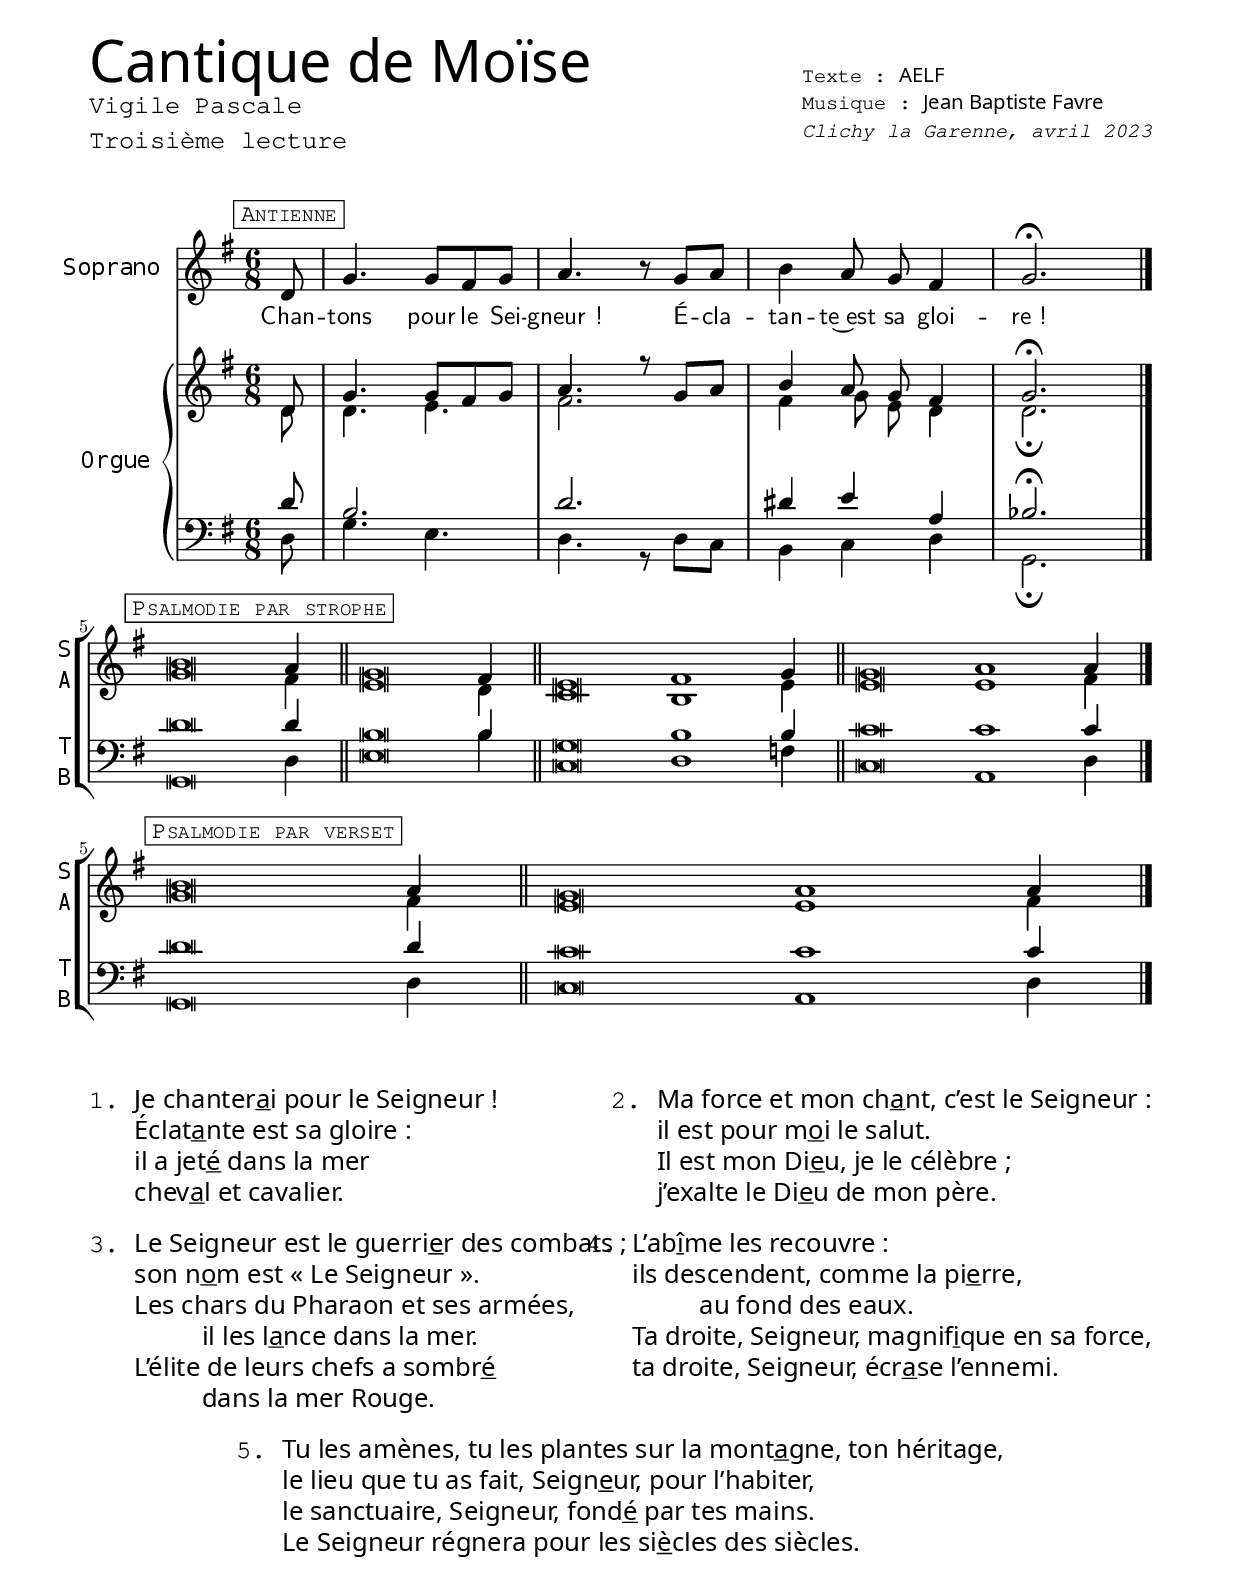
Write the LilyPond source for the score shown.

\version "2.24.1"
\language "english"
\include "../libs/commonFunctions.ily"

tempoVerseRallentando = {
  \set Score.tempoHideNote = ##t
  \tempo 4=60
}
tempoVerseAcelerando = {
  \set Score.tempoHideNote = ##t
  \tempo 2=120
}

scoreHeader = \header {
  title = "Cantique de Moïse"
  subtitle = \markup { \column { "Vigile Pascale" "Troisième lecture" }}
  composer = "Jean Baptiste Favre"
  poet = "AELF"
  date = "Clichy la Garenne, avril 2023"
}

global = {
  \key g \major
  \time 6/8
}

%%%%%%%%%%%%%%%%%%%%%%%%%%%%%%
%%%%%%%%%% Antiphon %%%%%%%%%%
%%%%%%%%%%%%%%%%%%%%%%%%%%%%%%

antiphonRythm = {
 \partial 8 s8 s4.*4 s4.*4 \bar "|." \break
}
antiphonMusicSoprano = \relative c' {
  \markCustom "Antienne"
  d8 g4. g8 fs g a4. r8 g a b4 a8 g fs4 g2.
  }

antiphonMusicAlto = \relative c' {
  d8 d4. e fs2. fs4 g8 e d4 d2.
  }

antiphonMusicTenor =  \relative c' {
  d8 b2. d2. ds4 e a, bf2.
  }

antiphonMusicBass =  \relative c {
  d8 g4. e d4. r8 d8 c b4 c d g,2.
  }

antiphonLyrics = \lyricmode {
  Chan -- tons pour le Sei -- gneur&nbsp;!
  É -- cla -- tan -- te~est sa gloi -- re&nbsp;!
  }

antiphonLyricsSoprano = \antiphonLyrics
antiphonLyricsAlto = \antiphonLyrics
antiphonLyricsTenor = \antiphonLyrics
antiphonLyricsBass = \antiphonLyrics

%%%%%%%%%%%%%%%%%%%%%%%%%%%%%%%%%%%%%%%%%%%%%%
%%%%%%%%%%          Verses          %%%%%%%%%%
%%%%%%%%%%%%%%%%%%%%%%%%%%%%%%%%%%%%%%%%%%%%%%
verseStropheRythm = {
  \accidentalStyle forget
  \once \override Score.RehearsalMark.break-align-symbols = #'(clef)
  \markCustom "Psalmodie par strophe" \cadenzaOn
  \tempoVerseAcelerando s\breve \tempoVerseRallentando s4 \bar "||"
  \tempoVerseAcelerando s\breve \tempoVerseRallentando s4 \bar "||"
  \tempoVerseAcelerando s\breve s1 \tempoVerseRallentando s4 \bar "||"
  \tempoVerseAcelerando s\breve s1 \tempoVerseRallentando s4 \bar "|." \break
}
verseRythm = {
  \markCustom "Psalmodie par verset" \cadenzaOn
  \tempoVerseAcelerando s\breve \tempoVerseRallentando s4 \bar "||"
  \tempoVerseAcelerando s\breve s1 \tempoVerseRallentando s4 \bar "|."
}
verseStropheMusicSoprano = \relative c'' {
  b\breve a4
  g\breve fs4
  e\breve fs1 g4
  g\breve a1 a4
  }
verseMusicSoprano = \relative c'' {
  b\breve a4
  g\breve a1 a4
  }
verseStropheMusicAlto = \relative c'' {
  g\breve fs4
  e\breve d4
  c\breve b1 e4
  e\breve e1 fs4
  }
verseMusicAlto = \relative c'' {
  g\breve fs4
  e\breve e1 fs4
  }

verseStropheMusicTenor = \relative c' {
  d\breve d4
  b\breve b4
  g\breve b1 b4
  c\breve c1 c4
  }
verseMusicTenor = \relative c' {
  d\breve d4
  c\breve c1 c4
  }

verseStropheMusicBass = \relative c {
  g\breve d'4
  e\breve b'4
  c,\breve d1 f4
  c\breve a1 d4
  }
verseMusicBass = \relative c {
  g\breve d'4
  c\breve a1 d4
  }

verseLyrics = \markuplist {
  \override #'(font-family . sans)
  \override #'(font-size . 1)
  \left-column {
    \fill-line {
      \left-column{
        \concat { \typewriter "1. " "Je chanter" \underline a "i pour le Seigneur&nbsp;!"}
        \concat { \typewriter "   " "Éclat" \underline a "nte est sa gloire&nbsp;:"}
        \concat { \typewriter "   " "il a jet" \underline é " dans la mer"}
        \concat { \typewriter "   " "chev" \underline a "l et cavalier."}
      }
      \left-column {
        \concat { \typewriter "2. " "Ma force et mon ch" \underline a "nt, c’est le Seigneur&nbsp;:"}
        \concat { \typewriter "   " "il est pour m" \underline o "i le salut."}
        \concat { \typewriter "   " "Il est mon Di" \underline e "u, je le célèbre&nbsp;;"}
        \concat { \typewriter "   " "j’exalte le Di" \underline e "u de mon père."}
      }
    }
    \vspace #0.8
    \fill-line {
      \left-column {
        \concat { \typewriter "3. " "Le Seigneur est le guerri" \underline e "r des combats&nbsp;;"}
        \concat { \typewriter "   " "son n" \underline o "m est «&nbsp;Le Seigneur&nbsp;»."}
        \concat { \typewriter "   " "Les chars du Pharaon et ses armées,"}
        \concat { \typewriter "   " "&nbsp;&nbsp;&nbsp;&nbsp;&nbsp;&nbsp;&nbsp;&nbsp;&nbsp;&nbsp;il les l" \underline a "nce dans la mer."}
        \concat { \typewriter "   " "L’élite de leurs chefs a sombr" \underline é}
        \concat { \typewriter "   " "&nbsp;&nbsp;&nbsp;&nbsp;&nbsp;&nbsp;&nbsp;&nbsp;&nbsp;&nbsp;dans la mer Rouge."}
      }
      \column {
        \concat { \typewriter "4. " "L’ab" \underline î "me les recouvre&nbsp;:"}
        \concat { \typewriter "   " "ils descendent, comme la pi" \underline e "rre,"}
        \concat { \typewriter "   " "&nbsp;&nbsp;&nbsp;&nbsp;&nbsp;&nbsp;&nbsp;&nbsp;&nbsp;&nbsp;au fond des eaux."}
        \concat { \typewriter "   " "Ta droite, Seigneur, magnif" \underline i "que en sa force,"}
        \concat { \typewriter "   " "ta droite, Seigneur, écr" \underline a "se l’ennemi."}
      }
    }
    \vspace #0.8
    \fill-line {
      \column {
        \concat { \typewriter "5. " "Tu les amènes, tu les plantes sur la mont" \underline a "gne, ton héritage,"}
        \concat { \typewriter "   " "le lieu que tu as fait, Seign" \underline e "ur, pour l’habiter,"}
        \concat { \typewriter "   " "le sanctuaire, Seigneur, fond" \underline é " par tes mains."}
        \concat { \typewriter "   " "Le Seigneur régnera pour les si" \underline è "cles des siècles."}
      }
    }
  }
}
%%%%%%%%%%%%%%%%%%%%%%%%%%%%%%%%%%%%%%%%%%%%%%%%%%%%%%%%%%%%%%%%%%%%%
%%%%%%%%%%%%%%%%%%%          Draw score          %%%%%%%%%%%%%%%%%%%%
%%%%%%%%%%%%%%%%%%%%%%%%%%%%%%%%%%%%%%%%%%%%%%%%%%%%%%%%%%%%%%%%%%%%%
% Load Piano settings & layout
partition = {
  <<
    % Antienne à 4 voix mixtes
    %\include "../libs/layouts/commonAntiphonFourVoices.ily"
    \new ChoirStaff = "Antophon4Voices" <<
      \new Staff = "AntiphonSopranoStaff" <<
        \once \override Staff.VerticalAxisGroup.remove-first = ##t
        \set Staff.instrumentName = "Soprano"
        \clef "treble"
        \new Dynamics \antiphonRythm
        \new Voice = "antiphonSoprano" { \global \antiphonMusicSoprano\fermata}
        \new Lyrics \lyricsto "antiphonSoprano" { \antiphonLyricsSoprano }
      >>
    >>
    \new PianoStaff
    <<
      \set PianoStaff.instrumentName = #"Orgue"
      \new Staff <<
        \set Staff.printPartCombineTexts = ##f
        \once \override Staff.VerticalAxisGroup.remove-first = ##t
        \clef treble
        \new Voice = "soprani" {\global \voiceOne \antiphonMusicSoprano\fermata }
        \new Voice = "alti" {\global \voiceTwo \antiphonMusicAlto\fermata }
      >>
      \new Staff <<
        \set Staff.printPartCombineTexts = ##f
        \once \override Staff.VerticalAxisGroup.remove-first = ##t
        \clef bass
        \new Voice = "tenors" {\global \voiceThree \antiphonMusicTenor\fermata }
        \new Voice = "bass" {\global \voiceFour \antiphonMusicBass\fermata }
      >>
    >>
    \new ChoirStaff = "versePsalmody"
    <<
      \new Staff = "verseSopranoAlto" <<
        \set Staff.shortInstrumentName = \markup { \right-column { "S" "A" } }
        \once \override Staff.VerticalAxisGroup.remove-first = ##t
        \global
        \clef treble
        \new Dynamics {\silence \antiphonMusicSoprano \verseStropheRythm \verseRythm}
        \new Voice = "verseSoprano" << \voiceOne {\silence \antiphonMusicSoprano \cadenzaOn \verseStropheMusicSoprano \verseMusicSoprano } >>
        \new Voice = "verseAlto" << \voiceTwo {\silence \antiphonMusicSoprano \cadenzaOn \verseStropheMusicAlto \verseMusicAlto } >>
      >>
      \new Staff = "verseTenorBass" <<
        \set Staff.shortInstrumentName = \markup { \right-column { "T" "B" } }
        \once \override Staff.VerticalAxisGroup.remove-first = ##t
        \global
        \clef bass
        \new Dynamics {\silence \antiphonMusicSoprano \verseStropheRythm \verseRythm}
        \new Voice = "verseTenor" << \voiceOne {\silence \antiphonMusicSoprano \cadenzaOn \verseStropheMusicTenor \verseMusicTenor } >>
        \new Voice = "verseBass" << \voiceTwo {\silence \antiphonMusicSoprano \cadenzaOn \verseStropheMusicBass \verseMusicBass } >>
      >>
    >>
  >>
}
%%%%%%%%%%%%% PARTITION VISUELLE %%%%%%%%%%%%%
% PDF output
\paper {
  top-margin = 1.5\cm
  bottom-margin = 1.5\cm
  left-margin = 1.5\cm
  right-margin = 1.5\cm
  markup-system-spacing = #'((basic-distance . 10)
     (minimum-distance . 10)
     (padding . 5)
     (stretchability . 5))
  #(define fonts
    (set-global-fonts
     #:music "emmentaler"
     #:brace "emmentaler"
     #:roman "Latin Modern Roman"
     #:sans "Cantarell"
  ))
  #(include-special-characters)
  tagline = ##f
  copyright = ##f
  scoreTitleMarkup = \markup \columns {
    \fill-line {
      \column {
        \line {
          \left-column {
            \fontsize #8 \sans \fromproperty #'header:title
            \fontsize #1 \typewriter \fromproperty #'header:subtitle
          }
        }
      }
      \column {
        \line {
          \fontsize #-1
          \left-column {
            \line { \concat { \typewriter "Texte&nbsp;: " \sans \fromproperty #'header:poet \bold " " } }
            \line { \concat { \typewriter "Musique&nbsp;: " \sans \fromproperty #'header:composer \bold " " } }
            \typewriter \italic \fromproperty #'header:date
          }
        }
      }
    }
  }
}

\score {
  \partition
  \layout {
      ragged-last = ##f
      \context {
          \Staff
          \RemoveEmptyStaves
          \override NoteHead.style = #'altdefault
          \override InstrumentName.font-name = #"Monospace Regular"
      }
      \context {
          \PianoStaff
          \RemoveEmptyStaves
          \override NoteHead.style = #'altdefault
          \override InstrumentName.font-name = #"Monospace Regular"
      }
      \context {
          \ChoirStaff
          \RemoveEmptyStaves
          \override NoteHead.style = #'altdefault
          \override InstrumentName.font-name = #"Monospace Regular"
      }
      \override LyricText.font-name = #"Latin Modern Sans"
      \override Score.RehearsalMark.font-family = #'typewriter
  }
  \scoreHeader
}
\verseLyrics